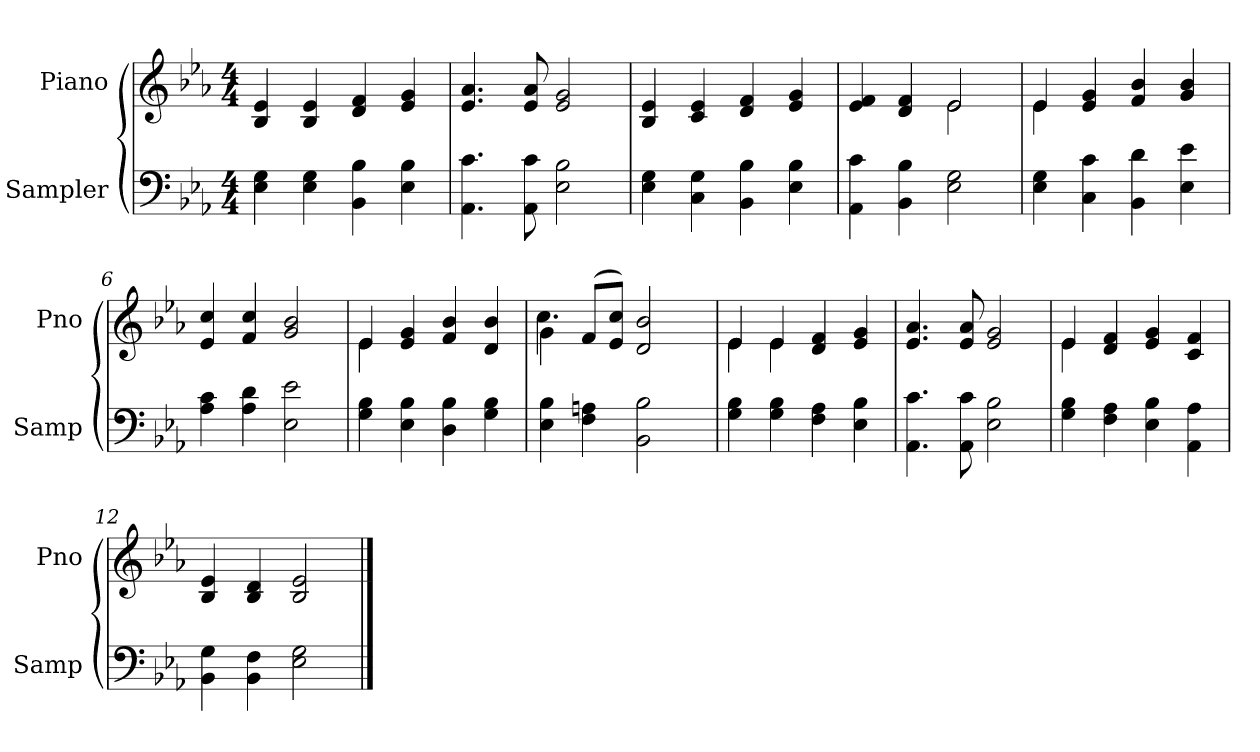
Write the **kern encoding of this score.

**kern	**kern
*part2	*part1
*staff2	*staff1
*I"Sampler	*I"Piano
*I'Samp	*I'Pno
*clefF4	*clefG2
*k[b-e-a-]	*k[b-e-a-]
*E-:	*E-:
*M4/4	*M4/4
=1	=1
4E- 4G	4B- 4e-
4E- 4G	4B- 4e-
4BB- 4B-	4d 4f
4E- 4B-	4e- 4g
=2	=2
4.AA- 4.c	4.e- 4.a-
8AA- 8c	8e- 8a-
2E- 2B-	2e- 2g
=3	=3
4E- 4G	4B- 4e-
4C 4G	4c 4e-
4BB- 4B-	4d 4f
4E- 4B-	4e- 4g
=4	=4
*	*^
4AA- 4c	4e- 4f	2ryy
4BB- 4B-	4d 4f	.
2E- 2G	2e-/	2e-
=5	=5	=5
4E- 4G	4e-/	4e-
4C 4c	4e- 4g	2.ryy
4BB- 4d	4f 4b-	.
4E- 4e-	4g 4b-	.
*	*v	*v
=6	=6
4A- 4c	4e- 4cc
4A- 4d	4f 4cc
2E- 2e-	2g 2b-
=7	=7
*	*^
4G 4B-	4e-/	4e-
4E- 4B-	4e- 4g	2.ryy
4D 4B-	4f 4b-	.
4G 4B-	4d 4b-	.
=8	=8	=8
4E- 4B-	4g\	4.cc
4F 4An	(8f/L	.
.	8e-/ 8cc/J)	2ryy
2BB- 2B-	2d 2b-	.
.	.	8ryy
=9	=9	=9
4G 4B-	4e-/	4e-
4G 4B-	4e-/	4e-
4F 4A-	4d 4f	2ryy
4E- 4B-	4e- 4g	.
*	*v	*v
=10	=10
4.AA- 4.c	4.e- 4.a-
8AA- 8c	8e- 8a-
2E- 2B-	2e- 2g
=11	=11
*	*^
4G 4B-	4e-/	4e-
4F 4A-	4d 4f	2.ryy
4E- 4B-	4e- 4g	.
4AA- 4A-	4c 4f	.
*	*v	*v
=12	=12
4BB- 4G	4B- 4e-
4BB- 4F	4B- 4d
2E- 2G	2B- 2e-
==	==
*-	*-
